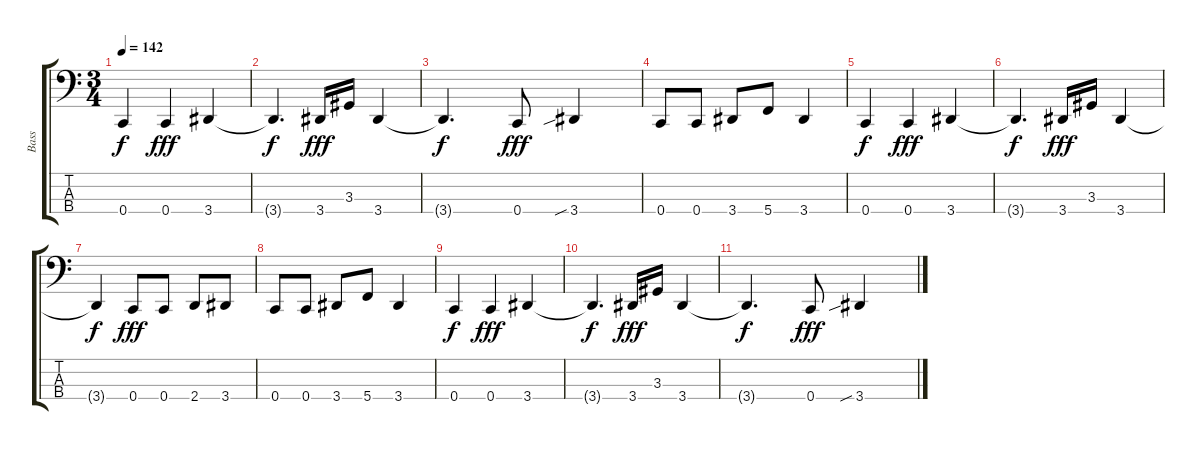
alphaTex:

\track ("Bass" "Bass") {instrument electricbassfinger}
\staff {score tabs}
\tuning (Eb2 Bb1 F1 C1) {hide}
\ts (3 4)
\tempo 142
\clef f4
\ks c
0.4.4{dy f} 0.4.4{dy fff} 3.4.4 |
3.4{t}.4{d dy f} 3.4.16{dy fff} 3.3.16 3.4.4 |
3.4{t}.4{d dy f} 0.4.8{dy fff} 3.4{sib}.4 |
0.4.8 0.4.8 3.4.8 5.4.8 3.4.4 |
0.4.4{dy f} 0.4.4{dy fff} 3.4.4 |
3.4{t}.4{d dy f} 3.4.16{dy fff} 3.3.16 3.4.4 |
3.4{t}.4{dy f} 0.4.8{dy fff} 0.4.8 2.4.8 3.4.8 |
0.4.8 0.4.8 3.4.8 5.4.8 3.4.4 |
0.4.4{dy f} 0.4.4{dy fff} 3.4.4 |
3.4{t}.4{d dy f} 3.4.16{dy fff} 3.3.16 3.4.4 |
3.4{t}.4{d dy f} 0.4.8{dy fff} 3.4{sib}.4
